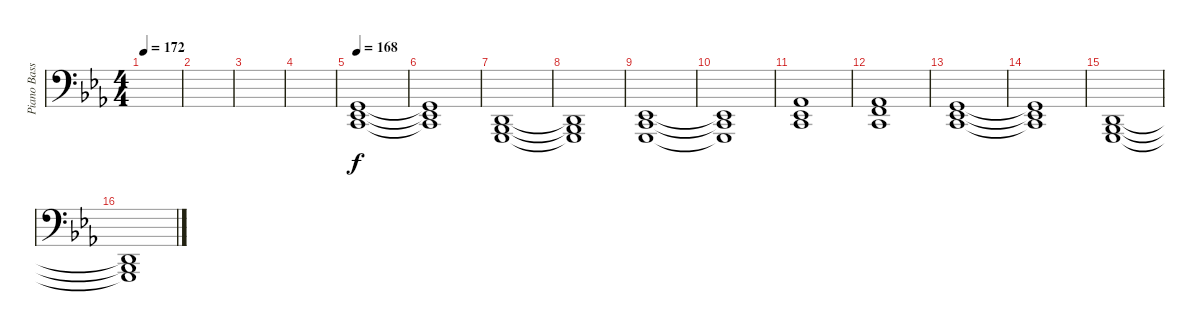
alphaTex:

\track ("Piano Bass" "Piano Bass") {instrument acousticgrandpiano}
\staff {score}
\tuning (G2 D2 A1 E1 B0) {hide}
\ts (4 4)
\tempo 172
\clef f4
\ks cminor
|
|
|
|
\tempo 168
(0.1 1.2 3.3).1 |
(0.1{t} 1.2{t} 3.3{t}).1 |
(0.2 1.3 3.4).1 |
(0.2{t} 1.3{t} 3.4{t}).1 |
(1.2 3.3 3.4).1 |
(1.2{t} 3.3{t} 3.4{t}).1 |
(1.1 1.2 3.3).1 |
(11.3 13.4 13.5).1 |
(0.1 1.2 3.3).1 |
(0.1{t} 1.2{t} 3.3{t}).1 |
(0.2 1.3 3.4).1 |
(0.2{t} 1.3{t} 3.4{t}).1
